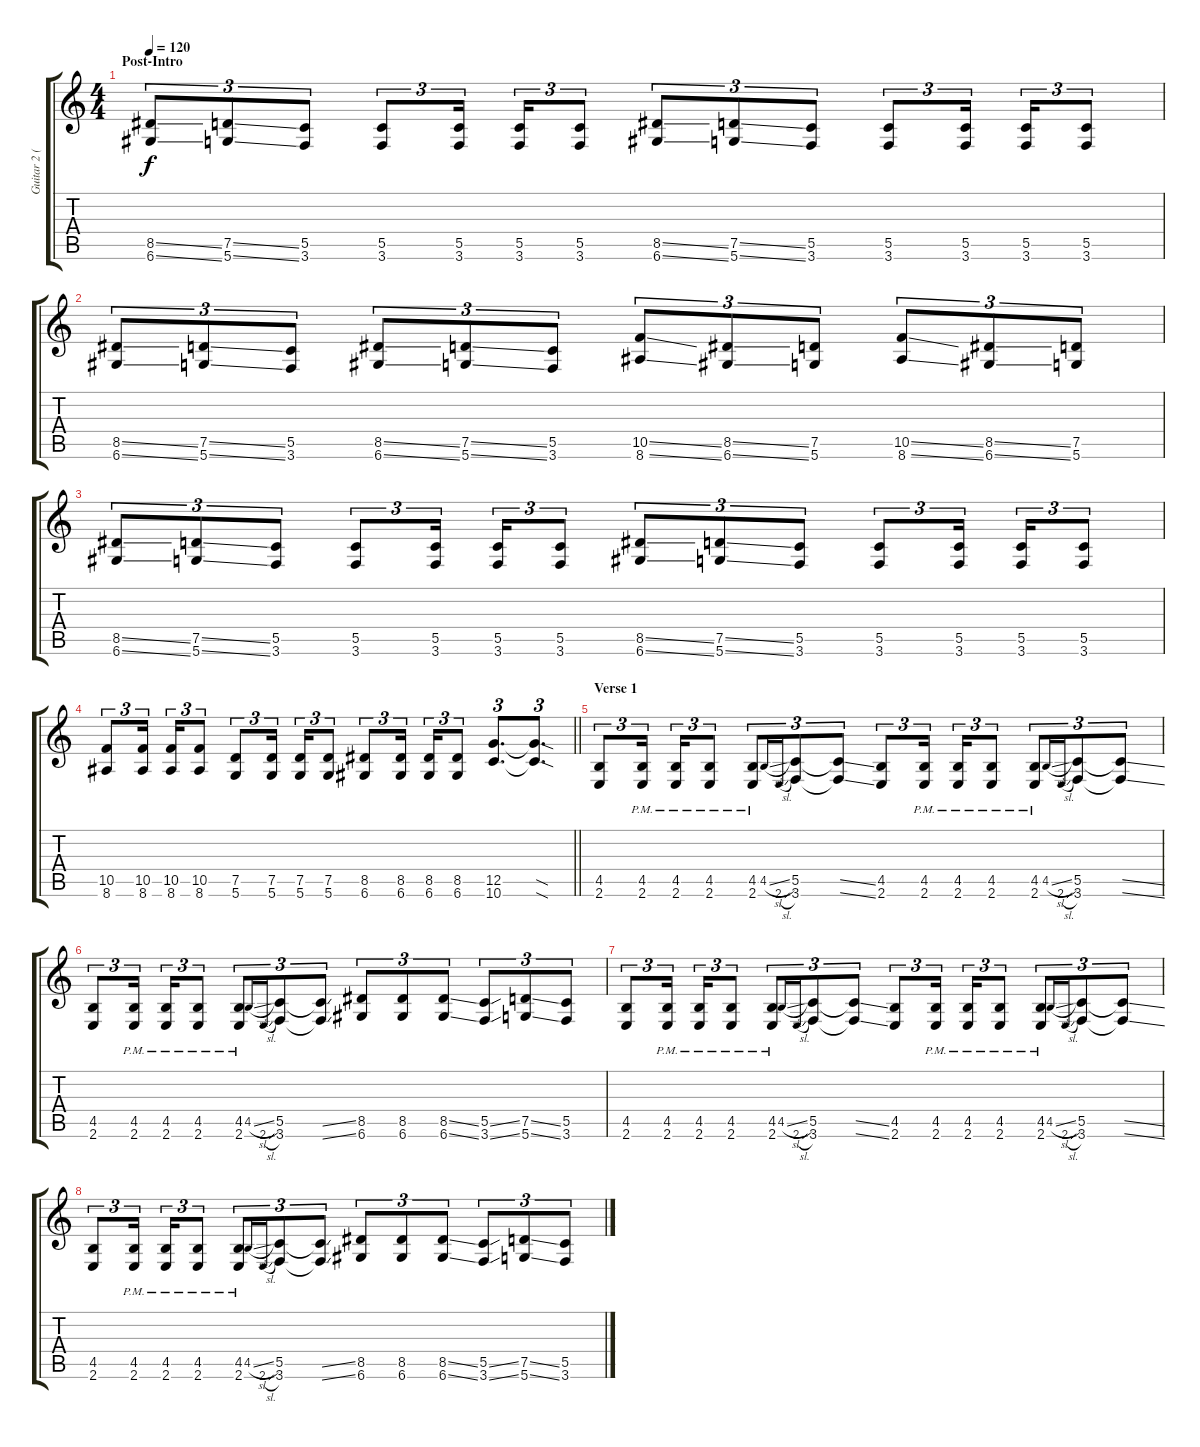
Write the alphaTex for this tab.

\track ("Guitar 2 (Distortion)" "Guitar 2 (") {instrument distortionguitar}
\staff {score tabs}
\tuning (D4 A3 F3 C3 G2 D2) {hide}
\ts (4 4)
\section ("" "Post-Intro")
\tempo 120
\clef g2
\ks c
(8.5{ss} 6.6{ss}).8{tu (3 2) dy f} (7.5{ss} 5.6{ss}).8{tu (3 2)} (5.5 3.6).8{tu (3 2)} (5.5 3.6).8{tu (3 2)} (5.5 3.6).16{tu (3 2) beam splitsecondary} (5.5 3.6).16{tu (3 2)} (5.5 3.6).8{tu (3 2)} (8.5{ss} 6.6{ss}).8{tu (3 2)} (7.5{ss} 5.6{ss}).8{tu (3 2)} (5.5 3.6).8{tu (3 2)} (5.5 3.6).8{tu (3 2)} (5.5 3.6).16{tu (3 2) beam splitsecondary} (5.5 3.6).16{tu (3 2)} (5.5 3.6).8{tu (3 2)} |
(8.5{ss} 6.6{ss}).8{tu (3 2)} (7.5{ss} 5.6{ss}).8{tu (3 2)} (5.5 3.6).8{tu (3 2)} (8.5{ss} 6.6{ss}).8{tu (3 2)} (7.5{ss} 5.6{ss}).8{tu (3 2)} (5.5 3.6).8{tu (3 2)} (10.5{ss} 8.6{ss}).8{tu (3 2)} (8.5{ss} 6.6{ss}).8{tu (3 2)} (7.5 5.6).8{tu (3 2)} (10.5{ss} 8.6{ss}).8{tu (3 2)} (8.5{ss} 6.6{ss}).8{tu (3 2)} (7.5 5.6).8{tu (3 2)} |
(8.5{ss} 6.6{ss}).8{tu (3 2)} (7.5{ss} 5.6{ss}).8{tu (3 2)} (5.5 3.6).8{tu (3 2)} (5.5 3.6).8{tu (3 2)} (5.5 3.6).16{tu (3 2) beam splitsecondary} (5.5 3.6).16{tu (3 2)} (5.5 3.6).8{tu (3 2)} (8.5{ss} 6.6{ss}).8{tu (3 2)} (7.5{ss} 5.6{ss}).8{tu (3 2)} (5.5 3.6).8{tu (3 2)} (5.5 3.6).8{tu (3 2)} (5.5 3.6).16{tu (3 2) beam splitsecondary} (5.5 3.6).16{tu (3 2)} (5.5 3.6).8{tu (3 2)} |
\barLineRight lightlight
(10.5 8.6).8{tu (3 2)} (10.5 8.6).16{tu (3 2) beam splitsecondary} (10.5 8.6).16{tu (3 2)} (10.5 8.6).8{tu (3 2)} (7.5 5.6).8{tu (3 2)} (7.5 5.6).16{tu (3 2) beam splitsecondary} (7.5 5.6).16{tu (3 2)} (7.5 5.6).8{tu (3 2)} (8.5 6.6).8{tu (3 2)} (8.5 6.6).16{tu (3 2) beam splitsecondary} (8.5 6.6).16{tu (3 2)} (8.5 6.6).8{tu (3 2)} (12.5 10.6).8{d tu (3 2)} (12.5{sod t} 10.6{sod t}).8{d tu (3 2)} |
\section ("" "Verse 1")
(4.5 2.6).8{tu (3 2)} (4.5{pm} 2.6{pm}).16{tu (3 2) beam splitsecondary} (4.5{pm} 2.6{pm}).16{tu (3 2)} (4.5{pm} 2.6{pm}).8{tu (3 2)} (4.5{pm} 2.6{pm}).8{tu (3 2)} 4.5{sl}.16{gr onbeat} 2.6{sl}.16{gr onbeat} (5.5 3.6).8{tu (3 2)} (5.5{ss t} 3.6{ss t}).8{tu (3 2)} (4.5 2.6).8{tu (3 2)} (4.5{pm} 2.6{pm}).16{tu (3 2) beam splitsecondary} (4.5{pm} 2.6{pm}).16{tu (3 2)} (4.5{pm} 2.6{pm}).8{tu (3 2)} (4.5{pm} 2.6{pm}).8{tu (3 2)} 4.5{sl}.16{gr onbeat} 2.6{sl}.16{gr onbeat} (5.5 3.6).8{tu (3 2)} (5.5{ss t} 3.6{ss t}).8{tu (3 2)} |
(4.5 2.6).8{tu (3 2)} (4.5{pm} 2.6{pm}).16{tu (3 2) beam splitsecondary} (4.5{pm} 2.6{pm}).16{tu (3 2)} (4.5{pm} 2.6{pm}).8{tu (3 2)} (4.5{pm} 2.6{pm}).8{tu (3 2)} 4.5{sl}.16{gr onbeat} 2.6{sl}.16{gr onbeat} (5.5 3.6).8{tu (3 2)} (5.5{ss t} 3.6{ss t}).8{tu (3 2)} (8.5 6.6).8{tu (3 2)} (8.5 6.6).8{tu (3 2)} (8.5{ss} 6.6{ss}).8{tu (3 2)} (5.5{ss} 3.6{ss}).8{tu (3 2)} (7.5{ss} 5.6{ss}).8{tu (3 2)} (5.5 3.6).8{tu (3 2)} |
(4.5 2.6).8{tu (3 2)} (4.5{pm} 2.6{pm}).16{tu (3 2) beam splitsecondary} (4.5{pm} 2.6{pm}).16{tu (3 2)} (4.5{pm} 2.6{pm}).8{tu (3 2)} (4.5{pm} 2.6{pm}).8{tu (3 2)} 4.5{sl}.16{gr onbeat} 2.6{sl}.16{gr onbeat} (5.5 3.6).8{tu (3 2)} (5.5{ss t} 3.6{ss t}).8{tu (3 2)} (4.5 2.6).8{tu (3 2)} (4.5{pm} 2.6{pm}).16{tu (3 2) beam splitsecondary} (4.5{pm} 2.6{pm}).16{tu (3 2)} (4.5{pm} 2.6{pm}).8{tu (3 2)} (4.5{pm} 2.6{pm}).8{tu (3 2)} 4.5{sl}.16{gr onbeat} 2.6{sl}.16{gr onbeat} (5.5 3.6).8{tu (3 2)} (5.5{ss t} 3.6{ss t}).8{tu (3 2)} |
(4.5 2.6).8{tu (3 2)} (4.5{pm} 2.6{pm}).16{tu (3 2) beam splitsecondary} (4.5{pm} 2.6{pm}).16{tu (3 2)} (4.5{pm} 2.6{pm}).8{tu (3 2)} (4.5{pm} 2.6{pm}).8{tu (3 2)} 4.5{sl}.16{gr onbeat} 2.6{sl}.16{gr onbeat} (5.5 3.6).8{tu (3 2)} (5.5{ss t} 3.6{ss t}).8{tu (3 2)} (8.5 6.6).8{tu (3 2)} (8.5 6.6).8{tu (3 2)} (8.5{ss} 6.6{ss}).8{tu (3 2)} (5.5{ss} 3.6{ss}).8{tu (3 2)} (7.5{ss} 5.6{ss}).8{tu (3 2)} (5.5 3.6).8{tu (3 2)}
